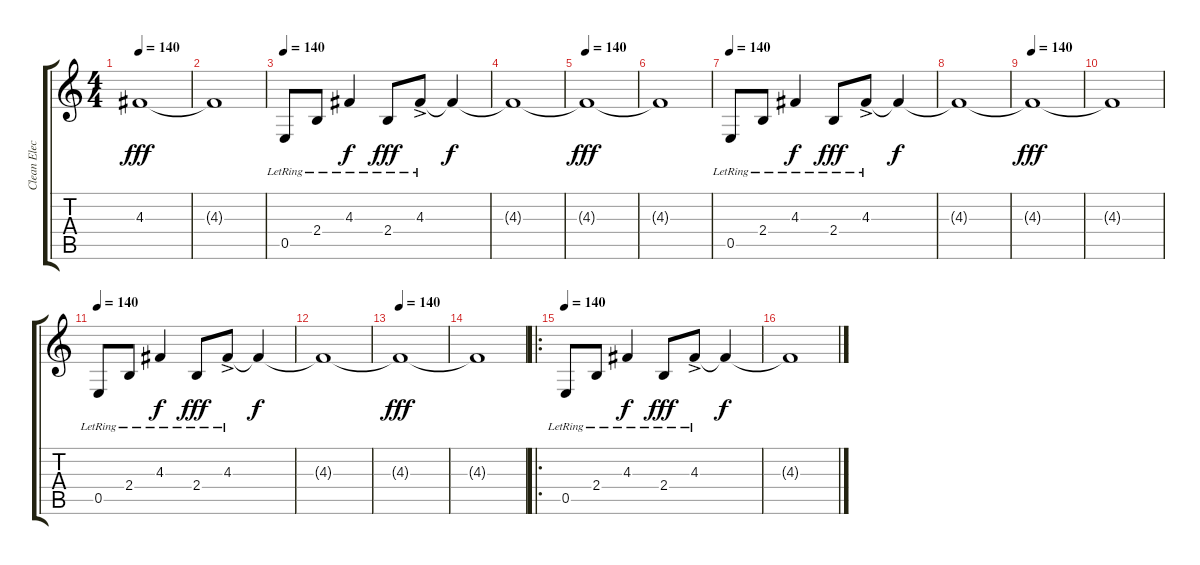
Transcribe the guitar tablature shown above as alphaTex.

\track ("Clean Electric" "Clean Elec") {instrument electricguitarclean}
\staff {score tabs}
\tuning (B3 Gb3 D3 A2 E2 B1) {hide}
\ts (4 4)
\tempo 140
\clef g2
\ks c
4.3{t}.1{dy fff} |
4.3{t}.1 |
\tempo 100
\tempo 140
0.5{lr}.8 2.4{lr}.8 4.3{lr}.4{dy f} 2.4{lr}.8{dy fff} 4.3{ac lr}.8 4.3{t}.4{dy f} |
4.3{t}.1 |
\tempo 140
4.3{t}.1{dy fff} |
4.3{t}.1 |
\tempo 100
\tempo 140
0.5{lr}.8 2.4{lr}.8 4.3{lr}.4{dy f} 2.4{lr}.8{dy fff} 4.3{ac lr}.8 4.3{t}.4{dy f} |
4.3{t}.1 |
\tempo 140
4.3{t}.1{dy fff} |
4.3{t}.1 |
\tempo 100
\tempo 140
0.5{lr}.8 2.4{lr}.8 4.3{lr}.4{dy f} 2.4{lr}.8{dy fff} 4.3{ac lr}.8 4.3{t}.4{dy f} |
4.3{t}.1 |
\tempo 140
4.3{t}.1{dy fff} |
4.3{t}.1 |
\ro
\tempo 100
\tempo 140
0.5{lr}.8 2.4{lr}.8 4.3{lr}.4{dy f} 2.4{lr}.8{dy fff} 4.3{ac lr}.8 4.3{t}.4{dy f} |
4.3{t}.1
